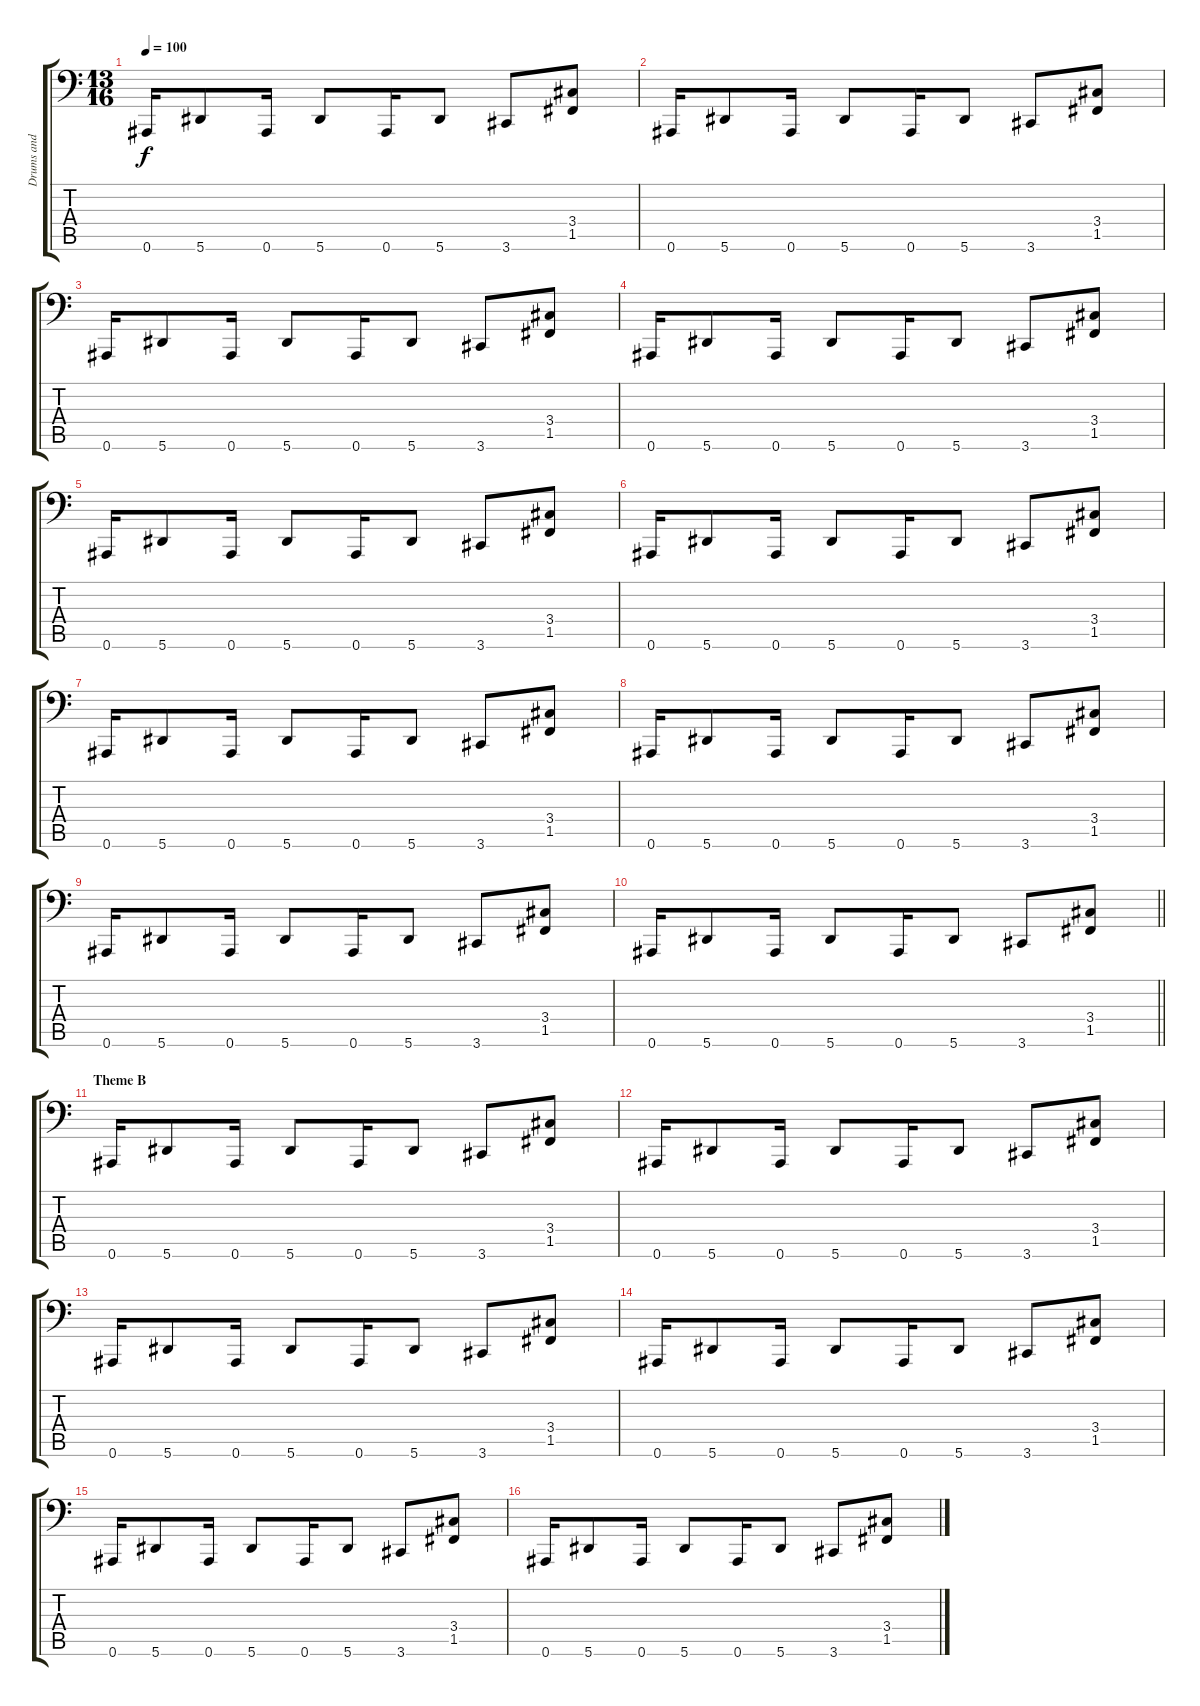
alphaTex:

\track ("Drums and FX" "Drums and ") {instrument taikodrum}
\staff {score tabs}
\tuning (C4 G3 Eb3 Bb2 F2 Bb1) {hide}
\ts (13 16)
\tempo 100
\clef f4
\ks c
0.6.16{dy f balance 2} 5.6.8{balance 14} 0.6.16{balance 2} 5.6.8{balance 14} 0.6.16{balance 2} 5.6.8{balance 14} 3.6.8{balance 2} (3.4 1.5).8{balance 14} |
0.6.16{balance 2} 5.6.8{balance 14} 0.6.16{balance 2} 5.6.8{balance 14} 0.6.16{balance 2} 5.6.8{balance 14} 3.6.8{balance 2} (3.4 1.5).8{balance 14} |
0.6.16{balance 2} 5.6.8{balance 14} 0.6.16{balance 2} 5.6.8{balance 14} 0.6.16{balance 2} 5.6.8{balance 14} 3.6.8{balance 2} (3.4 1.5).8{balance 14} |
0.6.16{balance 2} 5.6.8{balance 14} 0.6.16{balance 2} 5.6.8{balance 14} 0.6.16{balance 2} 5.6.8{balance 14} 3.6.8{balance 2} (3.4 1.5).8{balance 14} |
0.6.16{balance 2} 5.6.8{balance 14} 0.6.16{balance 2} 5.6.8{balance 14} 0.6.16{balance 2} 5.6.8{balance 14} 3.6.8{balance 2} (3.4 1.5).8{balance 14} |
0.6.16{balance 2} 5.6.8{balance 14} 0.6.16{balance 2} 5.6.8{balance 14} 0.6.16{balance 2} 5.6.8{balance 14} 3.6.8{balance 2} (3.4 1.5).8{balance 14} |
0.6.16{balance 2} 5.6.8{balance 14} 0.6.16{balance 2} 5.6.8{balance 14} 0.6.16{balance 2} 5.6.8{balance 14} 3.6.8{balance 2} (3.4 1.5).8{balance 14} |
0.6.16{balance 2} 5.6.8{balance 14} 0.6.16{balance 2} 5.6.8{balance 14} 0.6.16{balance 2} 5.6.8{balance 14} 3.6.8{balance 2} (3.4 1.5).8{balance 14} |
0.6.16{balance 2} 5.6.8{balance 14} 0.6.16{balance 2} 5.6.8{balance 14} 0.6.16{balance 2} 5.6.8{balance 14} 3.6.8{balance 2} (3.4 1.5).8{balance 14} |
\barLineRight lightlight
0.6.16{balance 2} 5.6.8{balance 14} 0.6.16{balance 2} 5.6.8{balance 14} 0.6.16{balance 2} 5.6.8{balance 14} 3.6.8{balance 2} (3.4 1.5).8{balance 14} |
\section ("" "Theme B")
0.6.16{balance 2} 5.6.8{balance 14} 0.6.16{balance 2} 5.6.8{balance 14} 0.6.16{balance 2} 5.6.8{balance 14} 3.6.8{balance 2} (3.4 1.5).8{balance 14} |
0.6.16{balance 2} 5.6.8{balance 14} 0.6.16{balance 2} 5.6.8{balance 14} 0.6.16{balance 2} 5.6.8{balance 14} 3.6.8{balance 2} (3.4 1.5).8{balance 14} |
0.6.16{balance 2} 5.6.8{balance 14} 0.6.16{balance 2} 5.6.8{balance 14} 0.6.16{balance 2} 5.6.8{balance 14} 3.6.8{balance 2} (3.4 1.5).8{balance 14} |
0.6.16{balance 2} 5.6.8{balance 14} 0.6.16{balance 2} 5.6.8{balance 14} 0.6.16{balance 2} 5.6.8{balance 14} 3.6.8{balance 2} (3.4 1.5).8{balance 14} |
0.6.16{balance 2} 5.6.8{balance 14} 0.6.16{balance 2} 5.6.8{balance 14} 0.6.16{balance 2} 5.6.8{balance 14} 3.6.8{balance 2} (3.4 1.5).8{balance 14} |
0.6.16{balance 2} 5.6.8{balance 14} 0.6.16{balance 2} 5.6.8{balance 14} 0.6.16{balance 2} 5.6.8{balance 14} 3.6.8{balance 2} (3.4 1.5).8{balance 14}
